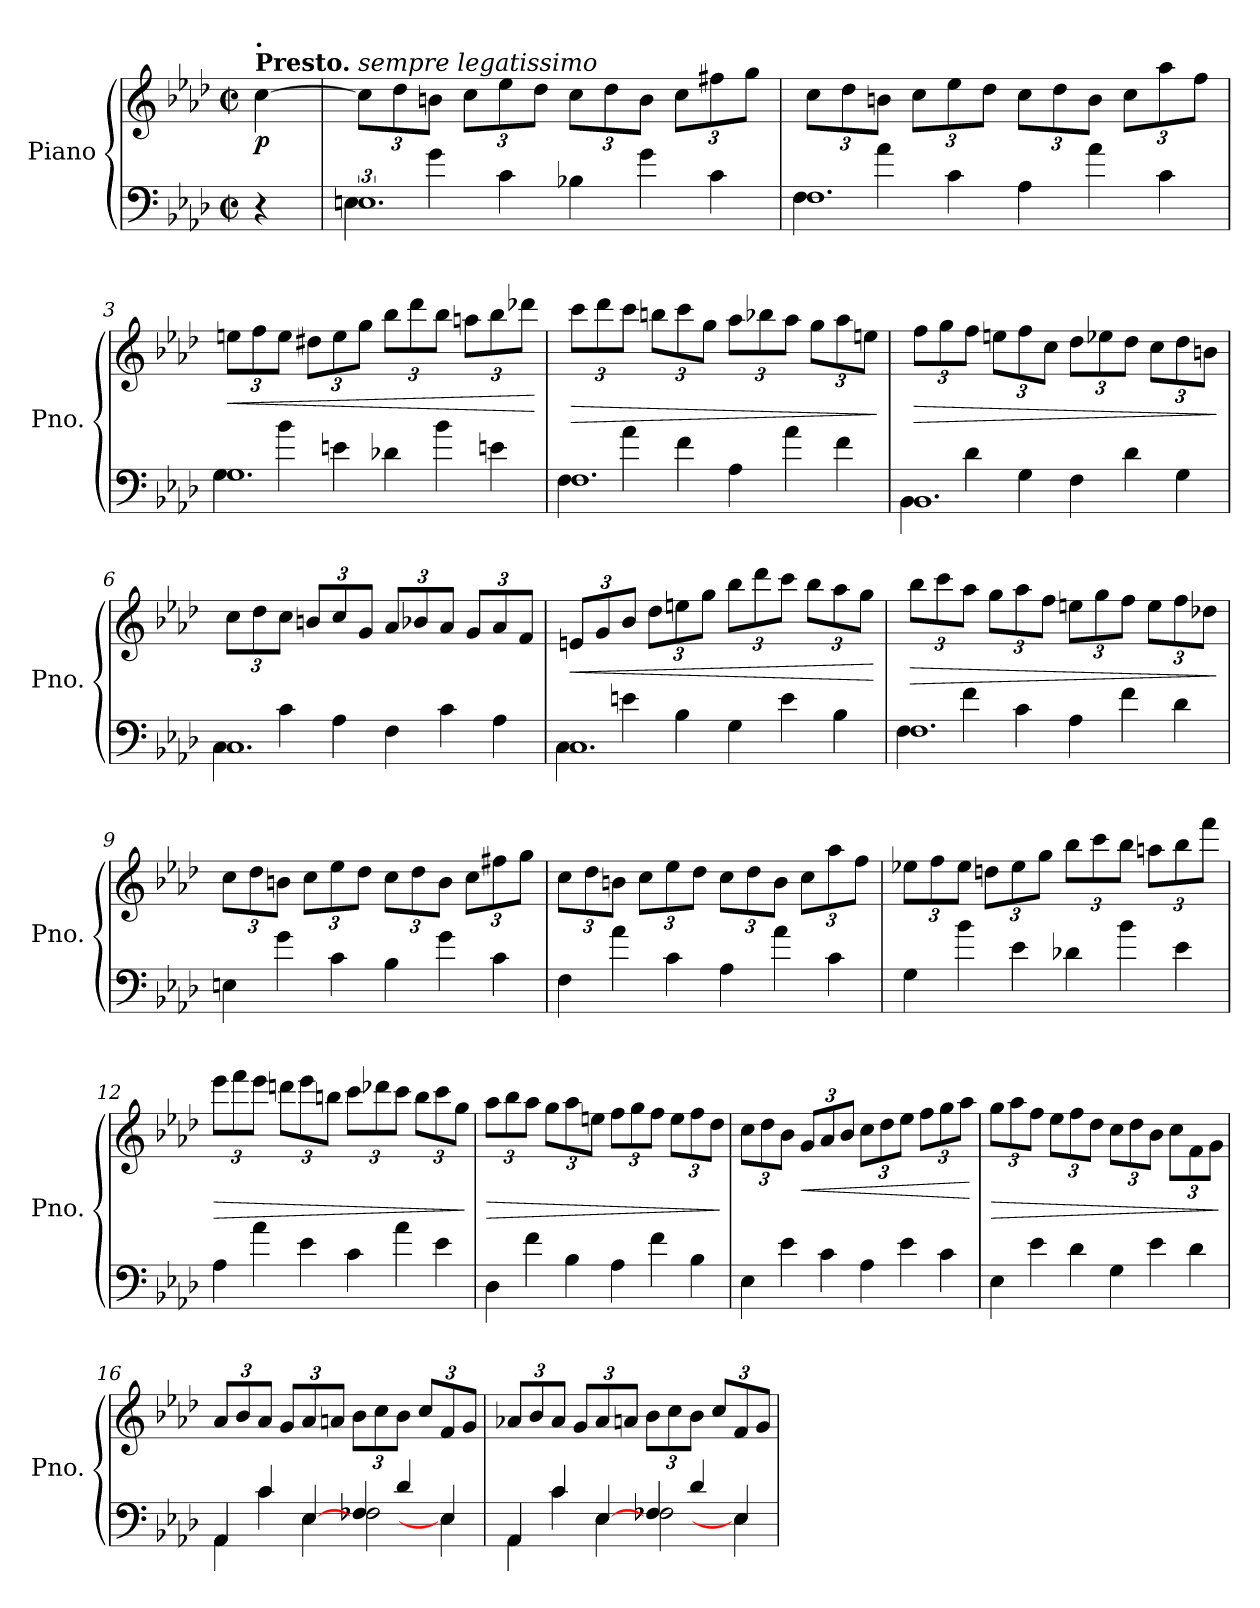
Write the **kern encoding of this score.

**kern	**kern	**dynam
*part1	*part1	*part1
*staff2	*staff1	*staff1/2
*I"Piano	*	*
*I'Pno.	*	*
*clefF4	*clefG2	*
*k[b-e-a-d-]	*k[b-e-a-d-]	*
*M2/2	*M2/2	*
*met(c|)	*met(c|)	*
*MM224	*MM224	*
=	=	=
!	!LO:TX:a:B:t=Presto.	!
!	!LO:TX:a:B:t=.	!
!	!	!LO:DY:b
4r	[4cc\	p
=1	=1	=1
*^	*	*
*	*Xtuplet	*Xbrackettup	*
!	!	!LO:TX:a:i:t=sempre legatissimo	!
3%2.En	6E\	12cc\L]	.
.	.	12dd-\	.
.	6g\	12bn\J	.
.	.	12cc\L	.
.	6c\	12ee-\	.
.	.	12dd-\J	.
.	6B-X\	12cc\L	.
.	.	12dd-\	.
.	6g\	12b\J	.
.	.	12cc\L	.
.	6c\	12ff#X\	.
.	.	12gg\J	.
=2	=2	=2	=2
3%2.F	6F\	12cc\L	.
.	.	12dd-\	.
.	6a-\	12bn\J	.
.	.	12cc\L	.
.	6c\	12ee-\	.
.	.	12dd-\J	.
.	6A-\	12cc\L	.
.	.	12dd-\	.
.	6a-\	12b\J	.
.	.	12cc\L	.
.	6c\	12aa-\	.
.	.	12ff\J	.
!!LO:LB:g=z
=3	=3	=3	=3
!	!	!	!LO:HP:b
3%2.G	6G\	12een\L	<
.	.	12ff\	.
.	6b-\	12ee\J	.
.	.	12dd#X\L	.
.	6en\	12ee\	.
.	.	12gg\J	.
.	6d-X\	12bb-\L	.
.	.	12ddd-\	.
.	6b-\	12bb-\J	.
.	.	12aan\L	.
.	6en\	12bb-\	.
.	.	12ddd-X\J	.
*v	*v	*	*
.	.	[
=4	=4	=4
*^	*	*
!	!	!	!LO:HP:b
3%2.F	6F\	12ccc\L	>
.	.	12ddd-\	.
.	6a-\	12ccc\J	.
.	.	12bbn\L	.
.	6f\	12ccc\	.
.	.	12gg\J	.
.	6A-\	12aa-\L	.
.	.	12bb-X\	.
.	6a-\	12aa-\J	.
.	.	12gg\L	.
.	6f\	12aa-\	.
.	.	12een\J	.
*v	*v	*	*
.	.	]
!!LO:LB:g=z
=5	=5	=5
*^	*	*
!	!	!	!LO:HP:b
3%2.BB-	6BB-\	12ff\L	>
.	.	12gg\	.
.	6d-\	12ff\J	.
.	.	12een\L	.
.	6G\	12ff\	.
.	.	12cc\J	.
.	6F\	12dd-\L	.
.	.	12ee-X\	.
.	6d-\	12dd-\J	.
.	.	12cc\L	.
.	6G\	12dd-\	.
.	.	12bn\J	.
*v	*v	*	*
.	.	]
=6	=6	=6
*^	*	*
3%2.C	6C\	12cc\L	.
.	.	12dd-\	.
.	6c\	12cc\J	.
.	.	12bn/L	.
.	6A-\	12cc/	.
.	.	12g/J	.
.	6F\	12a-/L	.
.	.	12b-X/	.
.	6c\	12a-/J	.
.	.	12g/L	.
.	6A-\	12a-/	.
.	.	12f/J	.
!!LO:LB:g=z
=7	=7	=7	=7
!	!	!	!LO:HP:b
3%2.C	6C\	12en/L	<
.	.	12g/	.
.	6en\	12b-/J	.
.	.	12dd-\L	.
.	6B-\	12een\	.
.	.	12gg\J	.
.	6G\	12bb-\L	.
.	.	12ddd-\	.
.	6e\	12ccc\J	.
.	.	12bb-\L	.
.	6B-\	12aa-\	.
.	.	12gg\J	.
*v	*v	*	*
.	.	[
=8	=8	=8
*^	*	*
!	!	!	!LO:HP:b
3%2.F	6F\	12bb-\L	>
.	.	12ccc\	.
.	6f\	12aa-\J	.
.	.	12gg\L	.
.	6c\	12aa-\	.
.	.	12ff\J	.
.	6A-\	12een\L	.
.	.	12gg\	.
.	6f\	12ff\J	.
.	.	12ee\L	.
.	6d-\	12ff\	.
.	.	12dd-X\J	.
*v	*v	*	*
.	.	]
!!LO:PB:g=z
=9	=9	=9
6En\	12cc\L	.
.	12dd-\	.
6g\	12bn\J	.
.	12cc\L	.
6c\	12ee-\	.
.	12dd-\J	.
6B-\	12cc\L	.
.	12dd-\	.
6g\	12b\J	.
.	12cc\L	.
6c\	12ff#X\	.
.	12gg\J	.
=10	=10	=10
6F\	12cc\L	.
.	12dd-\	.
6a-\	12bn\J	.
.	12cc\L	.
6c\	12ee-\	.
.	12dd-\J	.
6A-\	12cc\L	.
.	12dd-\	.
6a-\	12b\J	.
.	12cc\L	.
6c\	12aa-\	.
.	12ff\J	.
=11	=11	=11
6G\	12ee-X\L	.
.	12ff\	.
6b-\	12ee-\J	.
.	12ddn\L	.
6e-\	12ee-\	.
.	12gg\J	.
6d-X\	12bb-\L	.
.	12ccc\	.
6b-\	12bb-\J	.
.	12aan\L	.
6e-\	12bb-\	.
.	12fff\J	.
!!LO:LB:g=z
=12	=12	=12
!	!	!LO:HP:b
6A-\	12eee-\L	>
.	12fff\	.
6a-\	12eee-\J	.
.	12dddn\L	.
6e-\	12eee-\	.
.	12bbn\J	.
6c\	12ccc\L	.
.	12ddd-X\	.
6a-\	12ccc\J	.
.	12bb\L	.
6e-\	12ccc\	.
.	12gg\J	.
.	.	]
=13	=13	=13
!	!	!LO:HP:b
6D-\	12aa-\L	>
.	12bb-\	.
6f\	12aa-\J	.
.	12gg\L	.
6B-\	12aa-\	.
.	12een\J	.
6A-\	12ff\L	.
.	12gg\	.
6f\	12ff\J	.
.	12ee\L	.
6B-\	12ff\	.
.	12dd-\J	.
.	.	]
=14	=14	=14
6E-\	12cc\L	.
.	12dd-\	.
6e-\	12b-\J	.
!	!	!LO:HP:b
.	12g/L	<
6c\	12a-/	.
.	12b-/J	.
6A-\	12cc\L	.
.	12dd-\	.
6e-\	12ee-\J	.
.	12ff\L	.
6c\	12gg\	.
.	12aa-\J	.
.	.	[
!!LO:LB:g=z
=15	=15	=15
!	!	!LO:HP:b
6E-\	12gg\L	>
.	12aa-\	.
6e-\	12ff\J	.
.	12ee-\L	.
6d-\	12ff\	.
.	12dd-\J	.
6G\	12cc\L	.
.	12dd-\	.
6e-\	12b-\J	.
.	12cc\L	.
6d-\	12f\	.
.	12g\J	.
.	.	]
=16	=16	=16
*^	*	*
6AA-/	6AA-\	12a-/L	.
.	.	12b-/	.
6c/	6c\	12a-/J	.
.	.	12g/L	.
[6E-/	6E-\	12a-/	.
.	.	12an/J	.
6F-X/	3F-\	12b-\L	.
.	.	12cc\	.
6d-/	.	12b-\J	.
.	.	12cc/L	.
6E-/]	6E-\	12f/	.
.	.	12g/J	.
=17	=17	=17	=17
6AA-/	6AA-\	12a-X/L	.
.	.	12b-/	.
6c/	6c\	12a-/J	.
.	.	12g/L	.
[6E-/	6E-\	12a-/	.
.	.	12an/J	.
6F-X/	3F-\	12b-\L	.
.	.	12cc\	.
6d-/	.	12b-\J	.
.	.	12cc/L	.
6E-/]	6E-\	12f/	.
.	.	12g/J	.
*v	*v	*	*
=	=	=
*-	*-	*-
